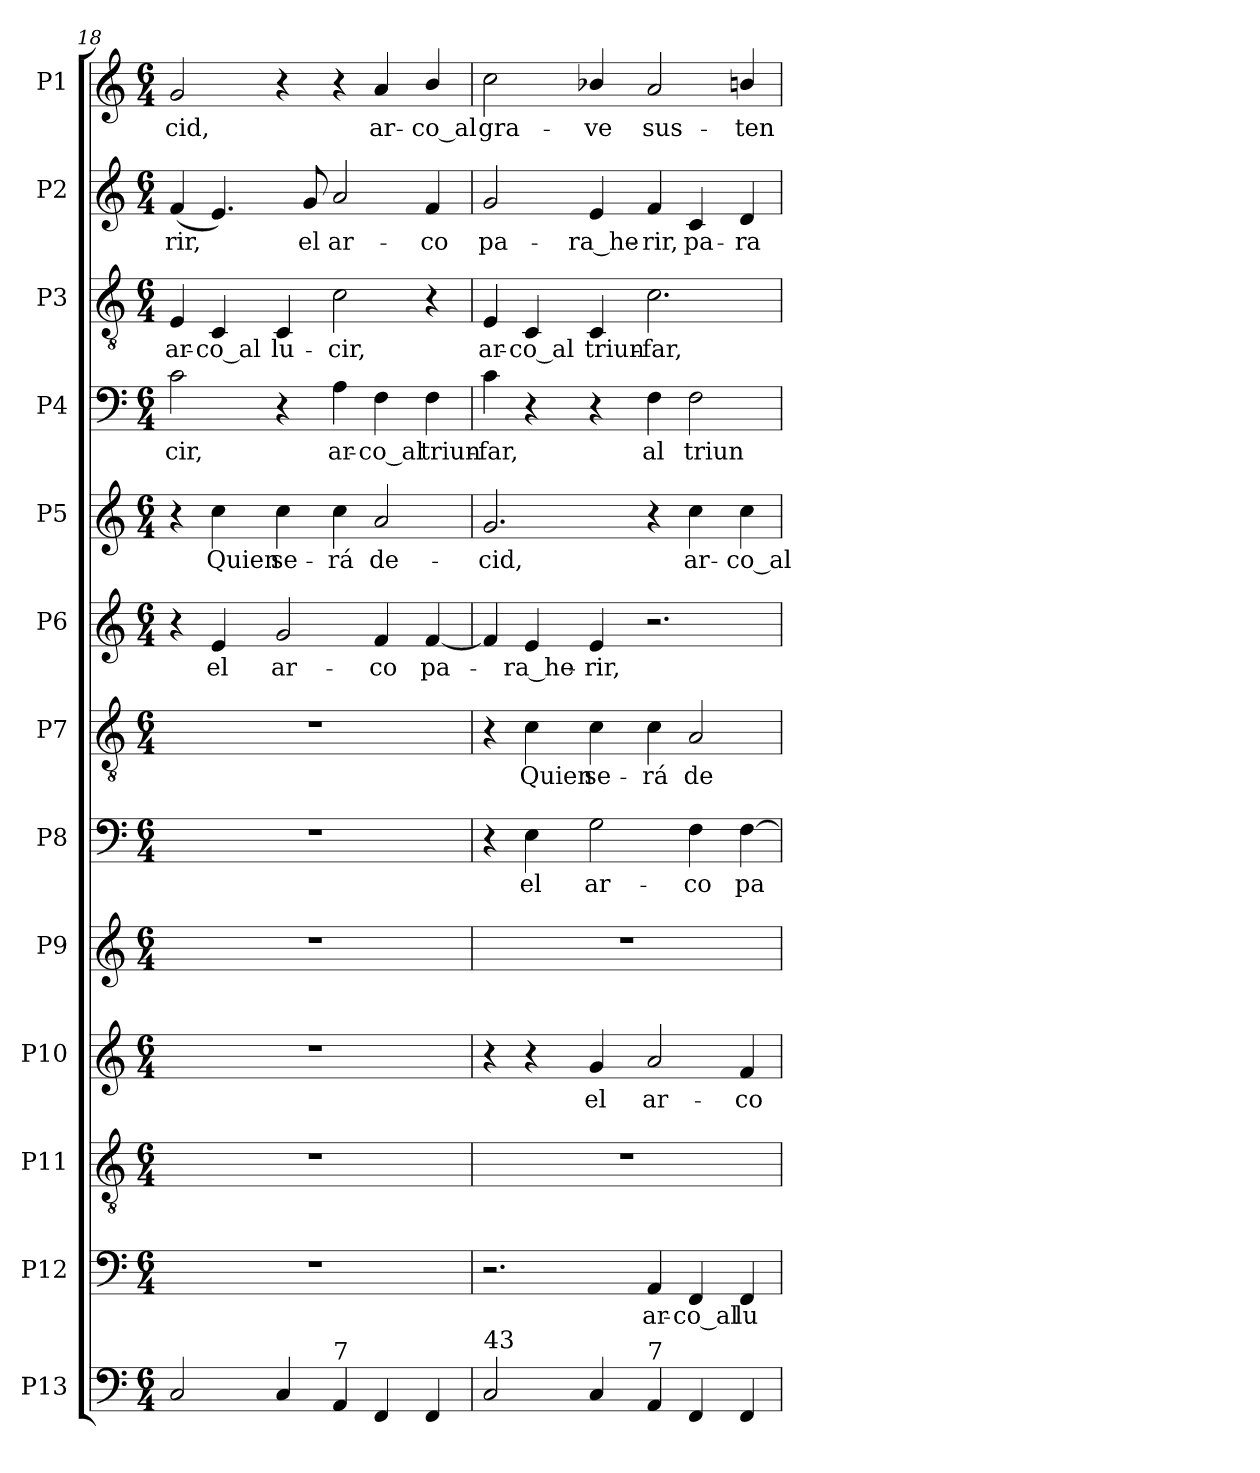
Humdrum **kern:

**kern	**kern	**text	**kern	**kern	**text	**kern	**kern	**text	**kern	**text	**kern	**text	**kern	**text	**kern	**text	**kern	**text	**kern	**text	**kern	**text
*part13	*part12	*part12	*part11	*part10	*part10	*part9	*part8	*part8	*part7	*part7	*part6	*part6	*part5	*part5	*part4	*part4	*part3	*part3	*part2	*part2	*part1	*part1
*staff13	*staff12	*staff12	*staff11	*staff10	*staff10	*staff9	*staff8	*staff8	*staff7	*staff7	*staff6	*staff6	*staff5	*staff5	*staff4	*staff4	*staff3	*staff3	*staff2	*staff2	*staff1	*staff1
*I"P13	*I"P12	*	*I"P11	*I"P10	*	*I"P9	*I"P8	*	*I"P7	*	*I"P6	*	*I"P5	*	*I"P4	*	*I"P3	*	*I"P2	*	*I"P1	*
*clefF4	*clefF4	*	*clefGv2	*clefG2	*	*clefG2	*clefF4	*	*clefGv2	*	*clefG2	*	*clefG2	*	*clefF4	*	*clefGv2	*	*clefG2	*	*clefG2	*
*	*	*	*ITrd7c12	*	*	*	*	*	*ITrd7c12	*	*	*	*	*	*	*	*ITrd7c12	*	*	*	*	*
*k[]	*k[]	*	*k[]	*k[]	*	*k[]	*k[]	*	*k[]	*	*k[]	*	*k[]	*	*k[]	*	*k[]	*	*k[]	*	*k[]	*
*C:	*C:	*	*C:	*C:	*	*C:	*C:	*	*C:	*	*C:	*	*C:	*	*C:	*	*C:	*	*C:	*	*C:	*
*M6/4	*M6/4	*	*M6/4	*M6/4	*	*M6/4	*M6/4	*	*M6/4	*	*M6/4	*	*M6/4	*	*M6/4	*	*M6/4	*	*M6/4	*	*M6/4	*
=18	=18	=18	=18	=18	=18	=18	=18	=18	=18	=18	=18	=18	=18	=18	=18	=18	=18	=18	=18	=18	=18	=18
!	!LO:N:vis=1	!	!LO:N:vis=1	!LO:N:vis=1	!	!LO:N:vis=1	!LO:N:vis=1	!	!LO:N:vis=1	!	!	!	!	!	!	!	!	!	!	!	!	!
!	!	!	!	!	!	!	!	!	!	!	!	!	!	!	!	!LO:LY:b:color=#000000	!	!	!	!	!	!
!	!	!	!	!	!	!	!	!	!	!	!	!	!	!	!	!	!	!LO:LY:b:color=#000000	!	!	!	!
!	!	!	!	!	!	!	!	!	!	!	!	!	!	!	!	!	!	!	!	!LO:LY:b:color=#000000	!	!
!	!	!	!	!	!	!	!	!	!	!	!	!	!	!	!	!	!	!	!	!	!	!LO:LY:b:color=#000000
2Ci/	1.r	.	1.r	1.r	.	1.r	1.r	.	1.r	.	4r	.	4r	.	2ci\	-cir,	4EEi/	ar-	(4fi/	-rir,	2gi/	-cid,
!	!	!	!	!	!	!	!	!	!	!	!	!LO:LY:b:color=#000000	!	!	!	!	!	!	!	!	!	!
!	!	!	!	!	!	!	!	!	!	!	!	!	!	!LO:LY:b:color=#000000	!	!	!	!	!	!	!	!
!	!	!	!	!	!	!	!	!	!	!	!	!	!	!	!	!	!	!LO:LY:b:color=#000000	!	!	!	!
.	.	.	.	.	.	.	.	.	.	.	4ei/	el	4cci\	Quien	.	.	4CCi/	-co_al	4.ei/)	.	.	.
!	!	!	!	!	!	!	!	!	!	!	!	!LO:LY:b:color=#000000	!	!	!	!	!	!	!	!	!	!
!	!	!	!	!	!	!	!	!	!	!	!	!	!	!LO:LY:b:color=#000000	!	!	!	!	!	!	!	!
!	!	!	!	!	!	!	!	!	!	!	!	!	!	!	!	!	!	!LO:LY:b:color=#000000	!	!	!	!
4Ci/	.	.	.	.	.	.	.	.	.	.	2gi/	ar-	4cci\	se-	4r	.	4CCi/	lu-	.	.	4r	.
!	!	!	!	!	!	!	!	!	!	!	!	!	!	!	!	!	!	!	!	!LO:LY:b:color=#000000	!	!
.	.	.	.	.	.	.	.	.	.	.	.	.	.	.	.	.	.	.	8gi/	el	.	.
!	!	!	!	!	!	!	!	!	!	!	!	!	!	!LO:LY:b:color=#000000	!	!	!	!	!	!	!	!
!	!	!	!	!	!	!	!	!	!	!	!	!	!	!	!	!LO:LY:b:color=#000000	!	!	!	!	!	!
!	!	!	!	!	!	!	!	!	!	!	!	!	!	!	!	!	!	!LO:LY:b:color=#000000	!	!	!	!
!LO:TX:a:t=7	!	!	!	!	!	!	!	!	!	!	!	!	!	!	!	!	!	!	!	!	!	!
!	!	!	!	!	!	!	!	!	!	!	!	!	!	!	!	!	!	!	!	!LO:LY:b:color=#000000	!	!
4AAi/	.	.	.	.	.	.	.	.	.	.	.	.	4cci\	-rá	4Ai\	ar-	2Ci\	-cir,	2ai/	ar-	4r	.
!	!	!	!	!	!	!	!	!	!	!	!	!LO:LY:b:color=#000000	!	!	!	!	!	!	!	!	!	!
!	!	!	!	!	!	!	!	!	!	!	!	!	!	!LO:LY:b:color=#000000	!	!	!	!	!	!	!	!
!	!	!	!	!	!	!	!	!	!	!	!	!	!	!	!	!LO:LY:b:color=#000000	!	!	!	!	!	!
!	!	!	!	!	!	!	!	!	!	!	!	!	!	!	!	!	!	!	!	!	!	!LO:LY:b:color=#000000
4FFi/	.	.	.	.	.	.	.	.	.	.	4fi/	-co	2ai/	de-	4Fi\	-co_al	.	.	.	.	4ai/	ar-
!	!	!	!	!	!	!	!	!	!	!	!	!LO:LY:b:color=#000000	!	!	!	!	!	!	!	!	!	!
!	!	!	!	!	!	!	!	!	!	!	!	!	!	!	!	!LO:LY:b:color=#000000	!	!	!	!	!	!
!	!	!	!	!	!	!	!	!	!	!	!	!	!	!	!	!	!	!	!	!LO:LY:b:color=#000000	!	!
!	!	!	!	!	!	!	!	!	!	!	!	!	!	!	!	!	!	!	!	!	!	!LO:LY:b:color=#000000
4FFi/	.	.	.	.	.	.	.	.	.	.	[4fi/	pa-	.	.	4Fi\	triun-	4r	.	4fi/	-co	4bi/	-co_al
!!LO:PB:g=z
=19	=19	=19	=19	=19	=19	=19	=19	=19	=19	=19	=19	=19	=19	=19	=19	=19	=19	=19	=19	=19	=19	=19
!	!	!	!LO:N:vis=1	!	!	!LO:N:vis=1	!	!	!	!	!	!	!	!	!	!	!	!	!	!	!	!
!	!	!	!	!	!	!	!	!	!	!	!	!	!	!LO:LY:b:color=#000000	!	!	!	!	!	!	!	!
!	!	!	!	!	!	!	!	!	!	!	!	!	!	!	!	!LO:LY:b:color=#000000	!	!	!	!	!	!
!	!	!	!	!	!	!	!	!	!	!	!	!	!	!	!	!	!	!LO:LY:b:color=#000000	!	!	!	!
!	!	!	!	!	!	!	!	!	!	!	!	!	!	!	!	!	!	!	!	!LO:LY:b:color=#000000	!	!
!LO:TX:a:t=43	!	!	!	!	!	!	!	!	!	!	!	!	!	!	!	!	!	!	!	!	!	!
!	!	!	!	!	!	!	!	!	!	!	!	!	!	!	!	!	!	!	!	!	!	!LO:LY:b:color=#000000
2Ci/	2.r	.	1.r	4r	.	1.r	4r	.	4r	.	4fi/]	.	2.gi/	-cid,	4ci\	-far,	4EEi/	ar-	2gi/	pa-	2cci\	gra-
!	!	!	!	!	!	!	!	!LO:LY:b:color=#000000	!	!	!	!	!	!	!	!	!	!	!	!	!	!
!	!	!	!	!	!	!	!	!	!	!LO:LY:b:color=#000000	!	!	!	!	!	!	!	!	!	!	!	!
!	!	!	!	!	!	!	!	!	!	!	!	!LO:LY:b:color=#000000	!	!	!	!	!	!	!	!	!	!
!	!	!	!	!	!	!	!	!	!	!	!	!	!	!	!	!	!	!LO:LY:b:color=#000000	!	!	!	!
.	.	.	.	4r	.	.	4Ei\	el	4Ci\	Quien	4ei/	-ra_he-	.	.	4r	.	4CCi/	-co_al	.	.	.	.
!	!	!	!	!	!LO:LY:b:color=#000000	!	!	!	!	!	!	!	!	!	!	!	!	!	!	!	!	!
!	!	!	!	!	!	!	!	!LO:LY:b:color=#000000	!	!	!	!	!	!	!	!	!	!	!	!	!	!
!	!	!	!	!	!	!	!	!	!	!LO:LY:b:color=#000000	!	!	!	!	!	!	!	!	!	!	!	!
!	!	!	!	!	!	!	!	!	!	!	!	!LO:LY:b:color=#000000	!	!	!	!	!	!	!	!	!	!
!	!	!	!	!	!	!	!	!	!	!	!	!	!	!	!	!	!	!LO:LY:b:color=#000000	!	!	!	!
!	!	!	!	!	!	!	!	!	!	!	!	!	!	!	!	!	!	!	!	!LO:LY:b:color=#000000	!	!
!	!	!	!	!	!	!	!	!	!	!	!	!	!	!	!	!	!	!	!	!	!	!LO:LY:b:color=#000000
4Ci/	.	.	.	4gi/	el	.	2Gi\	ar-	4Ci\	se-	4ei/	-rir,	.	.	4r	.	4CCi/	triun-	4ei/	-ra_he-	4b-Xi/	-ve
!	!	!LO:LY:b:color=#000000	!	!	!	!	!	!	!	!	!	!	!	!	!	!	!	!	!	!	!	!
!	!	!	!	!	!LO:LY:b:color=#000000	!	!	!	!	!	!	!	!	!	!	!	!	!	!	!	!	!
!	!	!	!	!	!	!	!	!	!	!LO:LY:b:color=#000000	!	!	!	!	!	!	!	!	!	!	!	!
!	!	!	!	!	!	!	!	!	!	!	!	!	!	!	!	!LO:LY:b:color=#000000	!	!	!	!	!	!
!	!	!	!	!	!	!	!	!	!	!	!	!	!	!	!	!	!	!LO:LY:b:color=#000000	!	!	!	!
!	!	!	!	!	!	!	!	!	!	!	!	!	!	!	!	!	!	!	!	!LO:LY:b:color=#000000	!	!
!LO:TX:a:t=7	!	!	!	!	!	!	!	!	!	!	!	!	!	!	!	!	!	!	!	!	!	!
!	!	!	!	!	!	!	!	!	!	!	!	!	!	!	!	!	!	!	!	!	!	!LO:LY:b:color=#000000
4AAi/	4AAi/	ar-	.	2ai/	ar-	.	.	.	4Ci\	-rá	2.r	.	4r	.	4Fi\	al	2.Ci\	-far,	4fi/	-rir,	2ai/	sus-
!	!	!LO:LY:b:color=#000000	!	!	!	!	!	!	!	!	!	!	!	!	!	!	!	!	!	!	!	!
!	!	!	!	!	!	!	!	!LO:LY:b:color=#000000	!	!	!	!	!	!	!	!	!	!	!	!	!	!
!	!	!	!	!	!	!	!	!	!	!LO:LY:b:color=#000000	!	!	!	!	!	!	!	!	!	!	!	!
!	!	!	!	!	!	!	!	!	!	!	!	!	!	!LO:LY:b:color=#000000	!	!	!	!	!	!	!	!
!	!	!	!	!	!	!	!	!	!	!	!	!	!	!	!	!LO:LY:b:color=#000000	!	!	!	!	!	!
!	!	!	!	!	!	!	!	!	!	!	!	!	!	!	!	!	!	!	!	!LO:LY:b:color=#000000	!	!
4FFi/	4FFi/	-co_al	.	.	.	.	4Fi\	-co	2AAi/	de-	.	.	4cci\	ar-	2Fi\	triun-	.	.	4ci/	pa-	.	.
!	!	!LO:LY:b:color=#000000	!	!	!	!	!	!	!	!	!	!	!	!	!	!	!	!	!	!	!	!
!	!	!	!	!	!LO:LY:b:color=#000000	!	!	!	!	!	!	!	!	!	!	!	!	!	!	!	!	!
!	!	!	!	!	!	!	!	!LO:LY:b:color=#000000	!	!	!	!	!	!	!	!	!	!	!	!	!	!
!	!	!	!	!	!	!	!	!	!	!	!	!	!	!LO:LY:b:color=#000000	!	!	!	!	!	!	!	!
!	!	!	!	!	!	!	!	!	!	!	!	!	!	!	!	!	!	!	!	!LO:LY:b:color=#000000	!	!
!	!	!	!	!	!	!	!	!	!	!	!	!	!	!	!	!	!	!	!	!	!	!LO:LY:b:color=#000000
4FFi/	4FFi/	lu-	.	4fi/	-co	.	[4Fi\	pa-	.	.	.	.	4cci\	-co_al	.	.	.	.	4di/	-ra	4bni/	-ten-
=	=	=	=	=	=	=	=	=	=	=	=	=	=	=	=	=	=	=	=	=	=	=
*-	*-	*-	*-	*-	*-	*-	*-	*-	*-	*-	*-	*-	*-	*-	*-	*-	*-	*-	*-	*-	*-	*-
